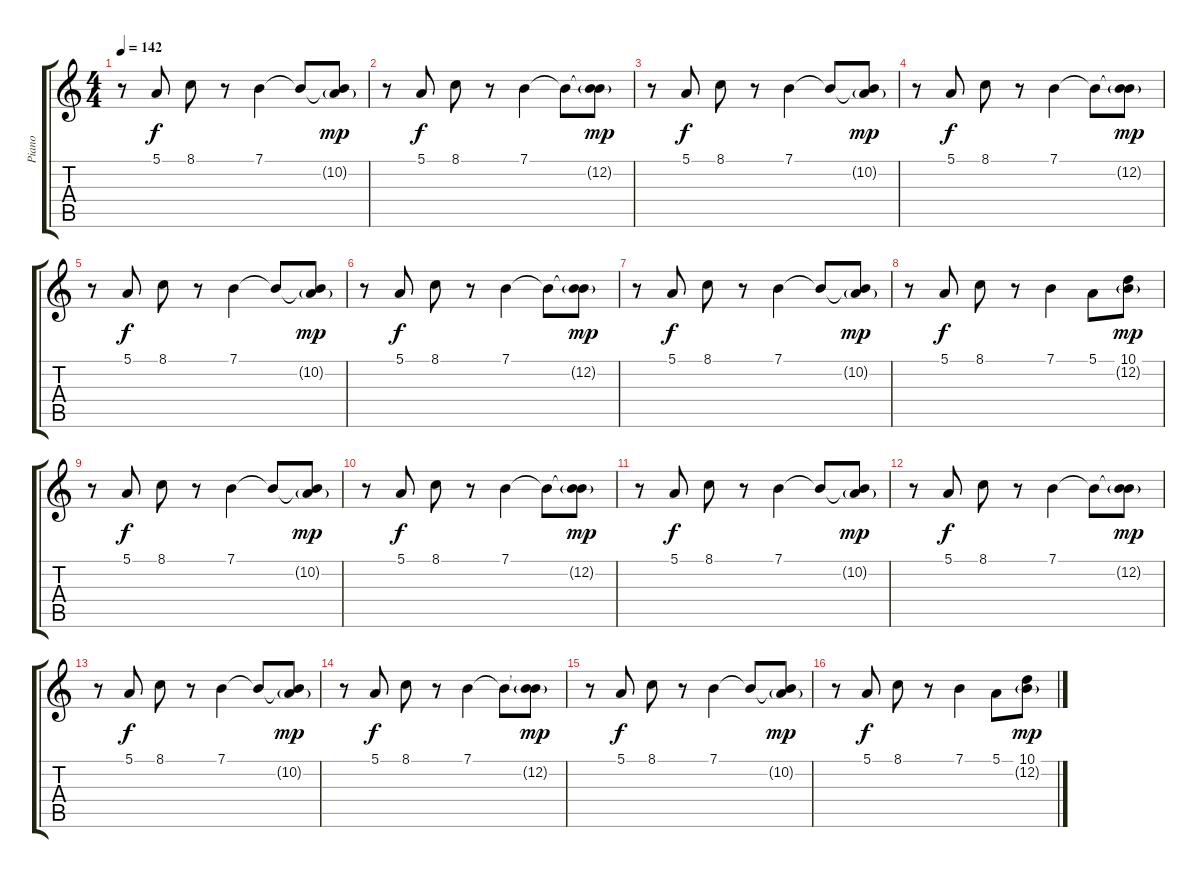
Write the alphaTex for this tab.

\track ("Piano" "Piano") {instrument electricpiano1}
\staff {score tabs}
\tuning (E4 B3 G3 D3 A2 E2) {hide}
\ts (4 4)
\tempo 142
\clef g2
\ks c
r.8{dy f volume 16} 5.1.8 8.1.8 r.8 7.1.4 7.1{t}.8 (7.1{t} 10.2{g}).8{dy mp} |
r.8 5.1.8{dy f} 8.1.8 r.8 7.1.4 7.1{t}.8 (7.1{t} 12.2{g}).8{dy mp} |
r.8 5.1.8{dy f} 8.1.8 r.8 7.1.4 7.1{t}.8 (7.1{t} 10.2{g}).8{dy mp} |
r.8 5.1.8{dy f} 8.1.8 r.8 7.1.4 7.1{t}.8 (7.1{t} 12.2{g}).8{dy mp} |
r.8 5.1.8{dy f} 8.1.8 r.8 7.1.4 7.1{t}.8 (7.1{t} 10.2{g}).8{dy mp} |
r.8 5.1.8{dy f} 8.1.8 r.8 7.1.4 7.1{t}.8 (7.1{t} 12.2{g}).8{dy mp} |
r.8 5.1.8{dy f} 8.1.8 r.8 7.1.4 7.1{t}.8 (7.1{t} 10.2{g}).8{dy mp} |
r.8 5.1.8{dy f} 8.1.8 r.8 7.1.4 5.1.8 (10.1 12.2{g}).8{dy mp} |
r.8{volume 16} 5.1.8{dy f} 8.1.8 r.8 7.1.4 7.1{t}.8 (7.1{t} 10.2{g}).8{dy mp} |
r.8 5.1.8{dy f} 8.1.8 r.8 7.1.4 7.1{t}.8 (7.1{t} 12.2{g}).8{dy mp} |
r.8 5.1.8{dy f} 8.1.8 r.8 7.1.4 7.1{t}.8 (7.1{t} 10.2{g}).8{dy mp} |
r.8 5.1.8{dy f} 8.1.8 r.8 7.1.4 7.1{t}.8 (7.1{t} 12.2{g}).8{dy mp} |
r.8 5.1.8{dy f} 8.1.8 r.8 7.1.4 7.1{t}.8 (7.1{t} 10.2{g}).8{dy mp} |
r.8 5.1.8{dy f} 8.1.8 r.8 7.1.4 7.1{t}.8 (7.1{t} 12.2{g}).8{dy mp} |
r.8 5.1.8{dy f} 8.1.8 r.8 7.1.4 7.1{t}.8 (7.1{t} 10.2{g}).8{dy mp} |
r.8 5.1.8{dy f} 8.1.8 r.8 7.1.4 5.1.8 (10.1 12.2{g}).8{dy mp}
